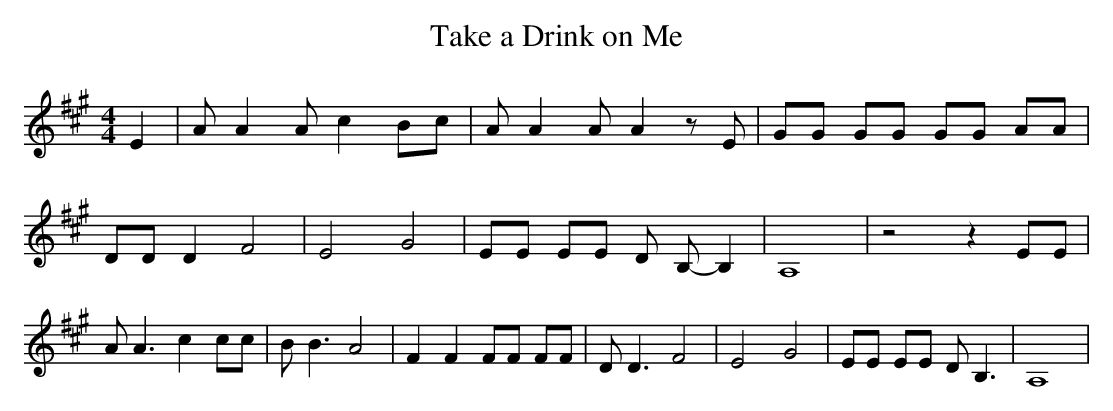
X:1
T:Take a Drink on Me
M:4/4
L:1/8
K:A
 E2| A A2 A c2 Bc| A A2 A A2 z E| GG GG GG AA| DD D2 F4| E4 G4| EE EE D B,- B,2|\
 A,8| z4 z2 EE| A A3 c2 cc| B B3 A4| F2 F2 FF FF| D D3 F4| E4 G4| EE EE D B,3|\
 A,8|
